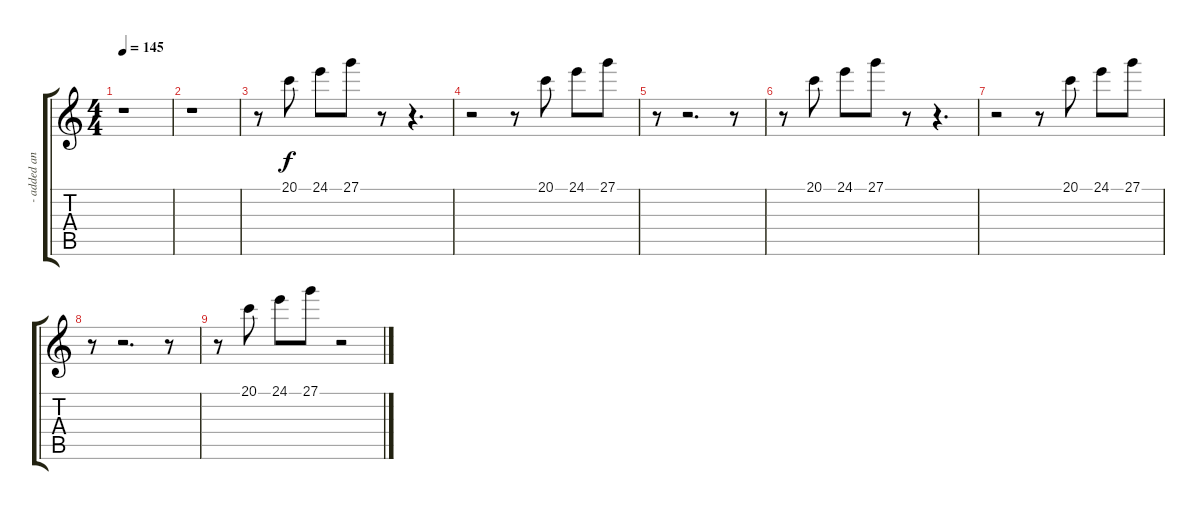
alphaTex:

\track ("- added another tinkle chord where neede" "- added an") {instrument celesta}
\staff {score tabs}
\tuning (E4 B3 G3 D3 A2 E2) {hide}
\ts (4 4)
\tempo 145
\clef g2
\ks c
r.1{dy f} |
r.1 |
r.8 20.1.8 24.1.8 27.1.8 r.8 r.4{d} |
r.2 r.8 20.1.8 24.1.8 27.1.8 |
r.8 r.2{d} r.8 |
r.8 20.1.8 24.1.8 27.1.8 r.8 r.4{d} |
r.2 r.8 20.1.8 24.1.8 27.1.8 |
r.8 r.2{d} r.8 |
r.8 20.1.8 24.1.8 27.1.8 r.2
